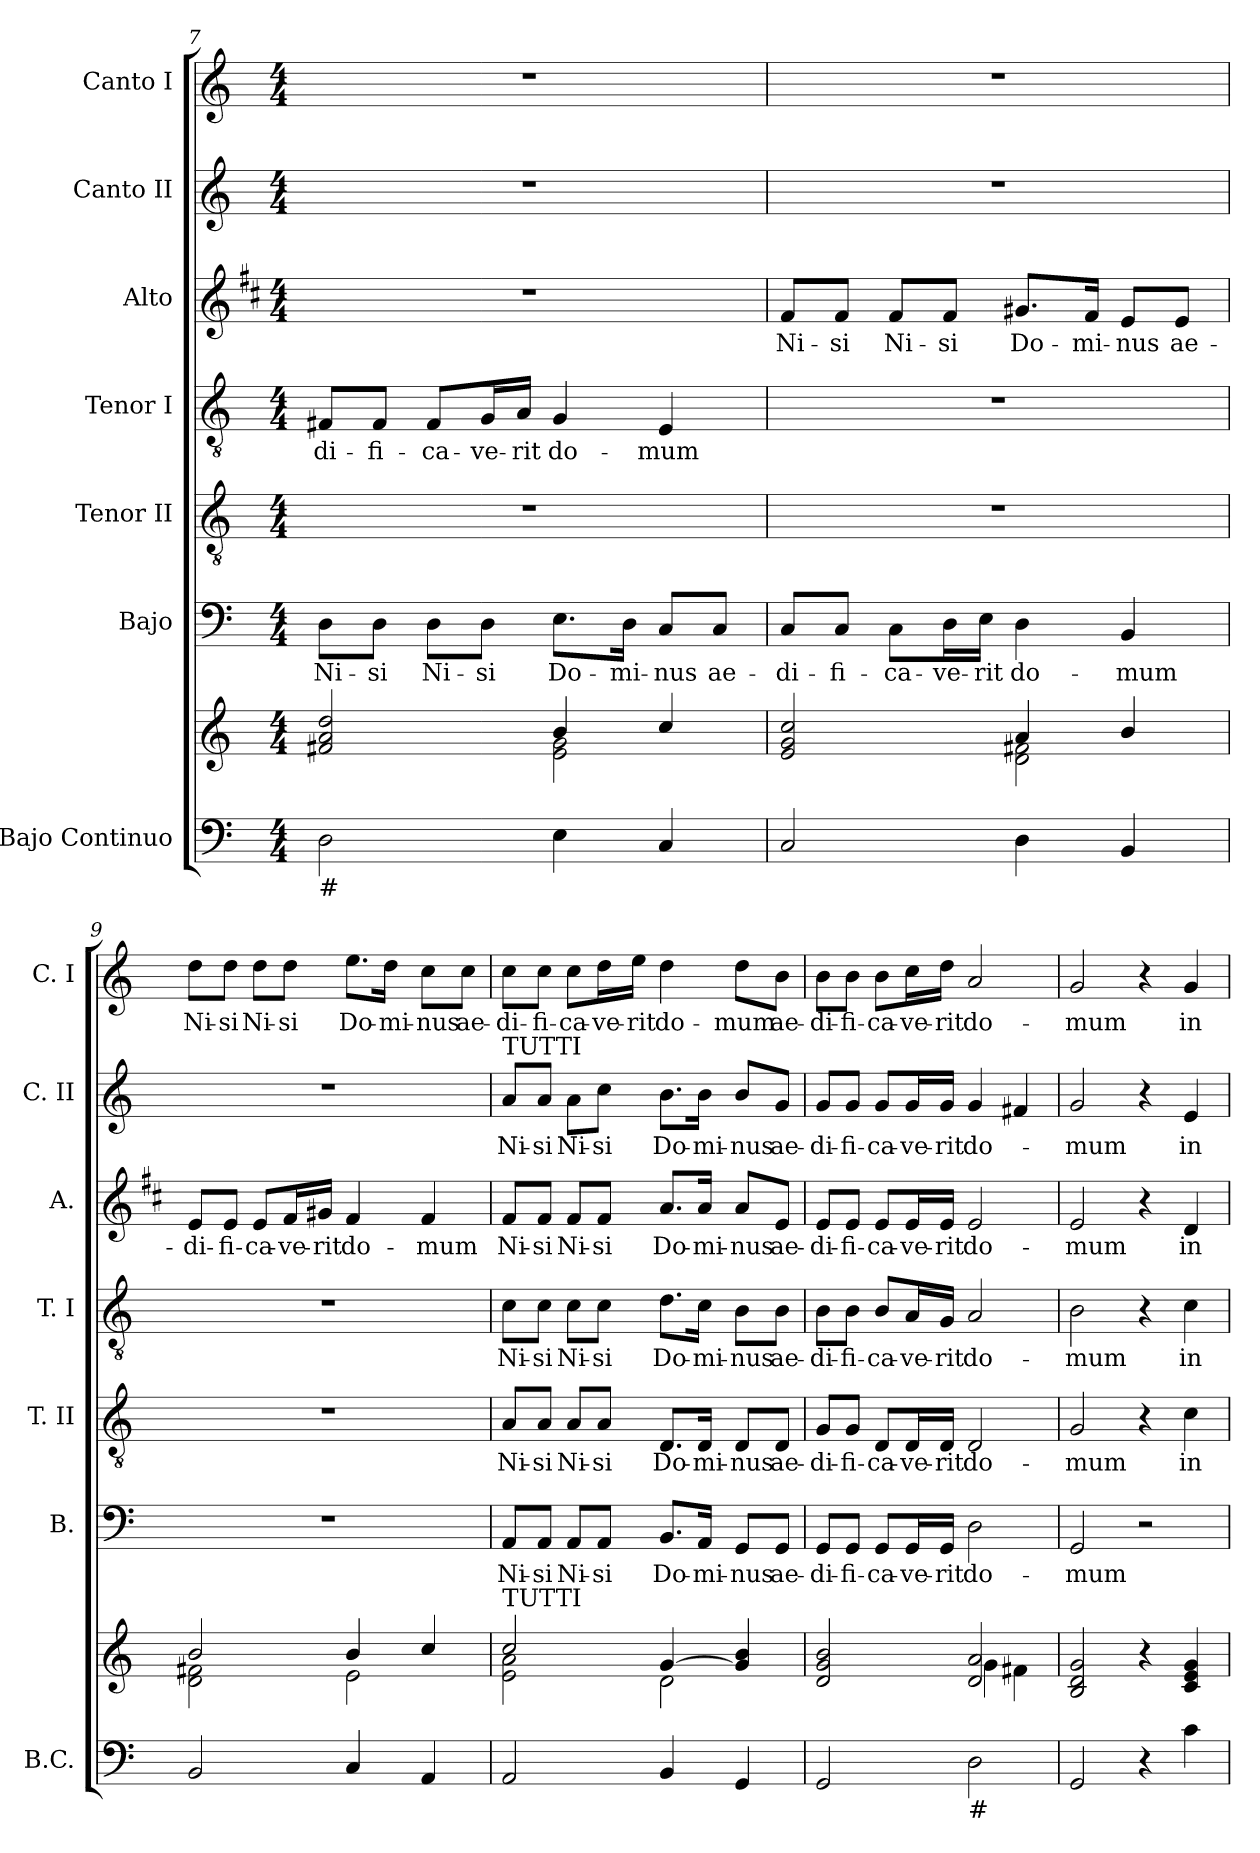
**kern	**kern	**kern	**text	**kern	**text	**kern	**text	**kern	**text	**kern	**text	**kern	**text
*part7	*part7	*part6	*part6	*part5	*part5	*part4	*part4	*part3	*part3	*part2	*part2	*part1	*part1
*staff8	*staff7	*staff6	*staff6	*staff5	*staff5	*staff4	*staff4	*staff3	*staff3	*staff2	*staff2	*staff1	*staff1
*I"Bajo Continuo	*	*I"Bajo	*	*I"Tenor II	*	*I"Tenor I	*	*I"Alto	*	*I"Canto II	*	*I"Canto I	*
*I'B.C.	*	*I'B.	*	*I'T. II	*	*I'T. I	*	*I'A.	*	*I'C. II	*	*I'C. I	*
*clefF4	*clefG2	*clefF4	*	*clefGv2	*	*clefGv2	*	*clefG2	*	*clefG2	*	*clefG2	*
*	*	*	*	*ITrd7c12	*	*ITrd7c12	*	*ITrd1c2	*	*	*	*	*
*k[]	*k[]	*k[]	*	*k[]	*	*k[]	*	*k[]	*	*k[]	*	*k[]	*
*M4/4	*M4/4	*M4/4	*	*M4/4	*	*M4/4	*	*M4/4	*	*M4/4	*	*M4/4	*
=7	=7	=7	=7	=7	=7	=7	=7	=7	=7	=7	=7	=7	=7
*	*^	*	*	*	*	*	*	*	*	*	*	*	*
!LO:TX:b:t=#	!	!	!	!	!	!	!	!	!	!	!	!	!	!
2D\	2f#X/ 2a/ 2dd/	2ryy	8D\L	Ni-	1r	.	8FF#X/L	-di-	1r	.	1r	.	1r	.
.	.	.	8D\J	-si	.	.	8FF#/J	-fi-	.	.	.	.	.	.
.	.	.	8D\L	Ni-	.	.	8FF#/L	-ca-	.	.	.	.	.	.
.	.	.	8D\J	-si	.	.	16GG/L	-ve-	.	.	.	.	.	.
.	.	.	.	.	.	.	16AA/JJ	-rit	.	.	.	.	.	.
4E\	4b/	2e\ 2g\	8.E\L	Do-	.	.	4GG/	do-	.	.	.	.	.	.
.	.	.	16D\Jk	-mi-	.	.	.	.	.	.	.	.	.	.
4C/	4cc/	.	8C/L	-nus	.	.	4EE/	-mum	.	.	.	.	.	.
.	.	.	8C/J	ae-	.	.	.	.	.	.	.	.	.	.
=8	=8	=8	=8	=8	=8	=8	=8	=8	=8	=8	=8	=8	=8	=8
2C/	2e/ 2g/ 2cc/	2ryy	8C/L	-di-	1r	.	1r	.	8e/L	Ni-	1r	.	1r	.
.	.	.	8C/J	-fi-	.	.	.	.	8e/J	-si	.	.	.	.
.	.	.	8C\L	-ca-	.	.	.	.	8e/L	Ni-	.	.	.	.
.	.	.	16D\L	-ve-	.	.	.	.	8e/J	-si	.	.	.	.
.	.	.	16E\JJ	-rit	.	.	.	.	.	.	.	.	.	.
4D\	4a/	2d\ 2f#X\	4D\	do-	.	.	.	.	8.f#X/L	Do-	.	.	.	.
.	.	.	.	.	.	.	.	.	16e/Jk	-mi-	.	.	.	.
4BB/	4b/	.	4BB/	-mum	.	.	.	.	8d/L	-nus	.	.	.	.
.	.	.	.	.	.	.	.	.	8d/J	ae-	.	.	.	.
!!LO:LB:g=z
=9	=9	=9	=9	=9	=9	=9	=9	=9	=9	=9	=9	=9	=9	=9
2BB/	2b/	2d\ 2f#X\	1r	.	1r	.	1r	.	8d/L	-di-	1r	.	8dd\L	Ni-
.	.	.	.	.	.	.	.	.	8d/J	-fi-	.	.	8dd\J	-si
.	.	.	.	.	.	.	.	.	8d/L	-ca-	.	.	8dd\L	Ni-
.	.	.	.	.	.	.	.	.	16e/L	-ve-	.	.	8dd\J	-si
.	.	.	.	.	.	.	.	.	16f#X/JJ	-rit	.	.	.	.
4C/	4b/	2e\	.	.	.	.	.	.	4e/	do-	.	.	8.ee\L	Do-
.	.	.	.	.	.	.	.	.	.	.	.	.	16dd\Jk	-mi-
4AA/	4cc/	.	.	.	.	.	.	.	4e/	-mum	.	.	8cc\L	-nus
.	.	.	.	.	.	.	.	.	.	.	.	.	8cc\J	ae-
=10	=10	=10	=10	=10	=10	=10	=10	=10	=10	=10	=10	=10	=10	=10
!	!	!	!	!	!	!	!	!	!	!	!LO:TX:a:t=TUTTI	!	!	!
!	!LO:TX:a:t=TUTTI	!	!	!	!	!	!	!	!	!	!	!	!	!
2AA/	2cc/	2e\ 2a\	8AA/L	Ni-	8AA/L	Ni-	8C\L	Ni-	8e/L	Ni-	8a/L	Ni-	8cc\L	-di-
.	.	.	8AA/J	-si	8AA/J	-si	8C\J	-si	8e/J	-si	8a/J	-si	8cc\J	-fi-
.	.	.	8AA/L	Ni-	8AA/L	Ni-	8C\L	Ni-	8e/L	Ni-	8a\L	Ni-	8cc\L	-ca-
.	.	.	8AA/J	-si	8AA/J	-si	8C\J	-si	8e/J	-si	8cc\J	-si	16dd\L	-ve-
.	.	.	.	.	.	.	.	.	.	.	.	.	16ee\JJ	-rit
4BB/	[4g/	2d\	8.BB/L	Do-	8.DD/L	Do-	8.D\L	Do-	8.g/L	Do-	8.b\L	Do-	4dd\	do-
.	.	.	16AA/Jk	-mi-	16DD/Jk	-mi-	16C\Jk	-mi-	16g/Jk	-mi-	16b\Jk	-mi-	.	.
4GG/	4g/] 4b/	.	8GG/L	-nus	8DD/L	-nus	8BB\L	-nus	8g/L	-nus	8b/L	-nus	8dd\L	-mum
.	.	.	8GG/J	ae-	8DD/J	ae-	8BB\J	ae-	8d/J	ae-	8g/J	ae-	8b\J	ae-
=11	=11	=11	=11	=11	=11	=11	=11	=11	=11	=11	=11	=11	=11	=11
2GG/	2d/ 2g/ 2b/	2ryy	8GG/L	-di-	8GG/L	-di-	8BB\L	-di-	8d/L	-di-	8g/L	-di-	8b\L	-di-
.	.	.	8GG/J	-fi-	8GG/J	-fi-	8BB\J	-fi-	8d/J	-fi-	8g/J	-fi-	8b\J	-fi-
.	.	.	8GG/L	-ca-	8DD/L	-ca-	8BB/L	-ca-	8d/L	-ca-	8g/L	-ca-	8b\L	-ca-
.	.	.	16GG/L	-ve-	16DD/L	-ve-	16AA/L	-ve-	16d/L	-ve-	16g/L	-ve-	16cc\L	-ve-
.	.	.	16GG/JJ	-rit	16DD/JJ	-rit	16GG/JJ	-rit	16d/JJ	-rit	16g/JJ	-rit	16dd\JJ	-rit
!LO:TX:b:t=#	!	!	!	!	!	!	!	!	!	!	!	!	!	!
2D\	2d/ 2a/	4g\	2D\	do-	2DD/	do-	2AA/	do-	2d/	do-	4g/	do-	2a/	do-
.	.	4f#X\	.	.	.	.	.	.	.	.	4f#X/	.	.	.
*	*v	*v	*	*	*	*	*	*	*	*	*	*	*	*
!!LO:PB:g=z
=12	=12	=12	=12	=12	=12	=12	=12	=12	=12	=12	=12	=12	=12
2GG/	2B/ 2d/ 2g/	2GG/	-mum	2GG/	-mum	2BB\	-mum	2d/	-mum	2g/	-mum	2g/	-mum
4r	4r	2r	.	4r	.	4r	.	4r	.	4r	.	4r	.
4c\	4c/ 4e/ 4g/	.	.	4C\	in	4C\	in	4c/	in	4e/	in	4g/	in
=	=	=	=	=	=	=	=	=	=	=	=	=	=
*-	*-	*-	*-	*-	*-	*-	*-	*-	*-	*-	*-	*-	*-
